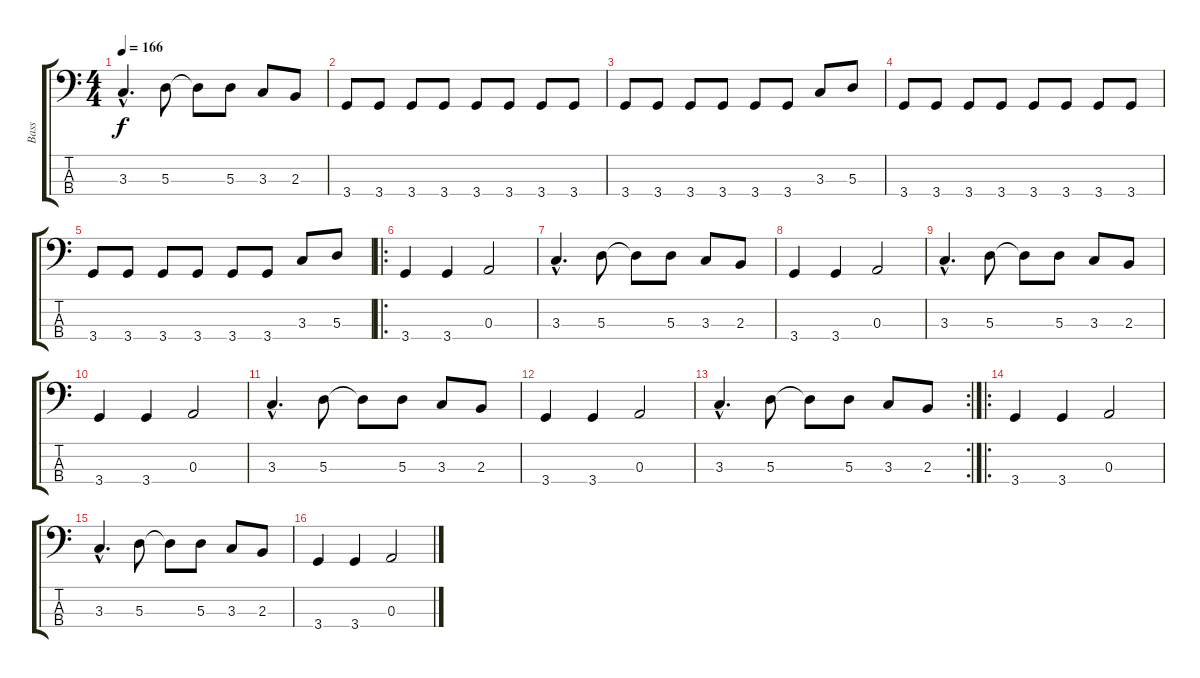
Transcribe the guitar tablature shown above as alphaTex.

\track ("Bass" "Bass") {instrument electricbassfinger}
\staff {score tabs}
\tuning (G2 D2 A1 E1) {hide}
\ts (4 4)
\tempo 166
\clef f4
\ks c
3.3{hac}.4{d dy f} 5.3.8 5.3{t}.8 5.3.8 3.3.8 2.3.8 |
3.4.8 3.4.8 3.4.8 3.4.8 3.4.8 3.4.8 3.4.8 3.4.8 |
3.4.8 3.4.8 3.4.8 3.4.8 3.4.8 3.4.8 3.3.8 5.3.8 |
3.4.8 3.4.8 3.4.8 3.4.8 3.4.8 3.4.8 3.4.8 3.4.8 |
3.4.8 3.4.8 3.4.8 3.4.8 3.4.8 3.4.8 3.3.8 5.3.8 |
\ro
3.4.4 3.4.4 0.3.2 |
3.3{hac}.4{d} 5.3.8 5.3{t}.8 5.3.8 3.3.8 2.3.8 |
3.4.4 3.4.4 0.3.2 |
3.3{hac}.4{d} 5.3.8 5.3{t}.8 5.3.8 3.3.8 2.3.8 |
3.4.4 3.4.4 0.3.2 |
3.3{hac}.4{d} 5.3.8 5.3{t}.8 5.3.8 3.3.8 2.3.8 |
3.4.4 3.4.4 0.3.2 |
\rc 2
3.3{hac}.4{d} 5.3.8 5.3{t}.8 5.3.8 3.3.8 2.3.8 |
\ro
3.4.4 3.4.4 0.3.2 |
3.3{hac}.4{d} 5.3.8 5.3{t}.8 5.3.8 3.3.8 2.3.8 |
3.4.4 3.4.4 0.3.2
